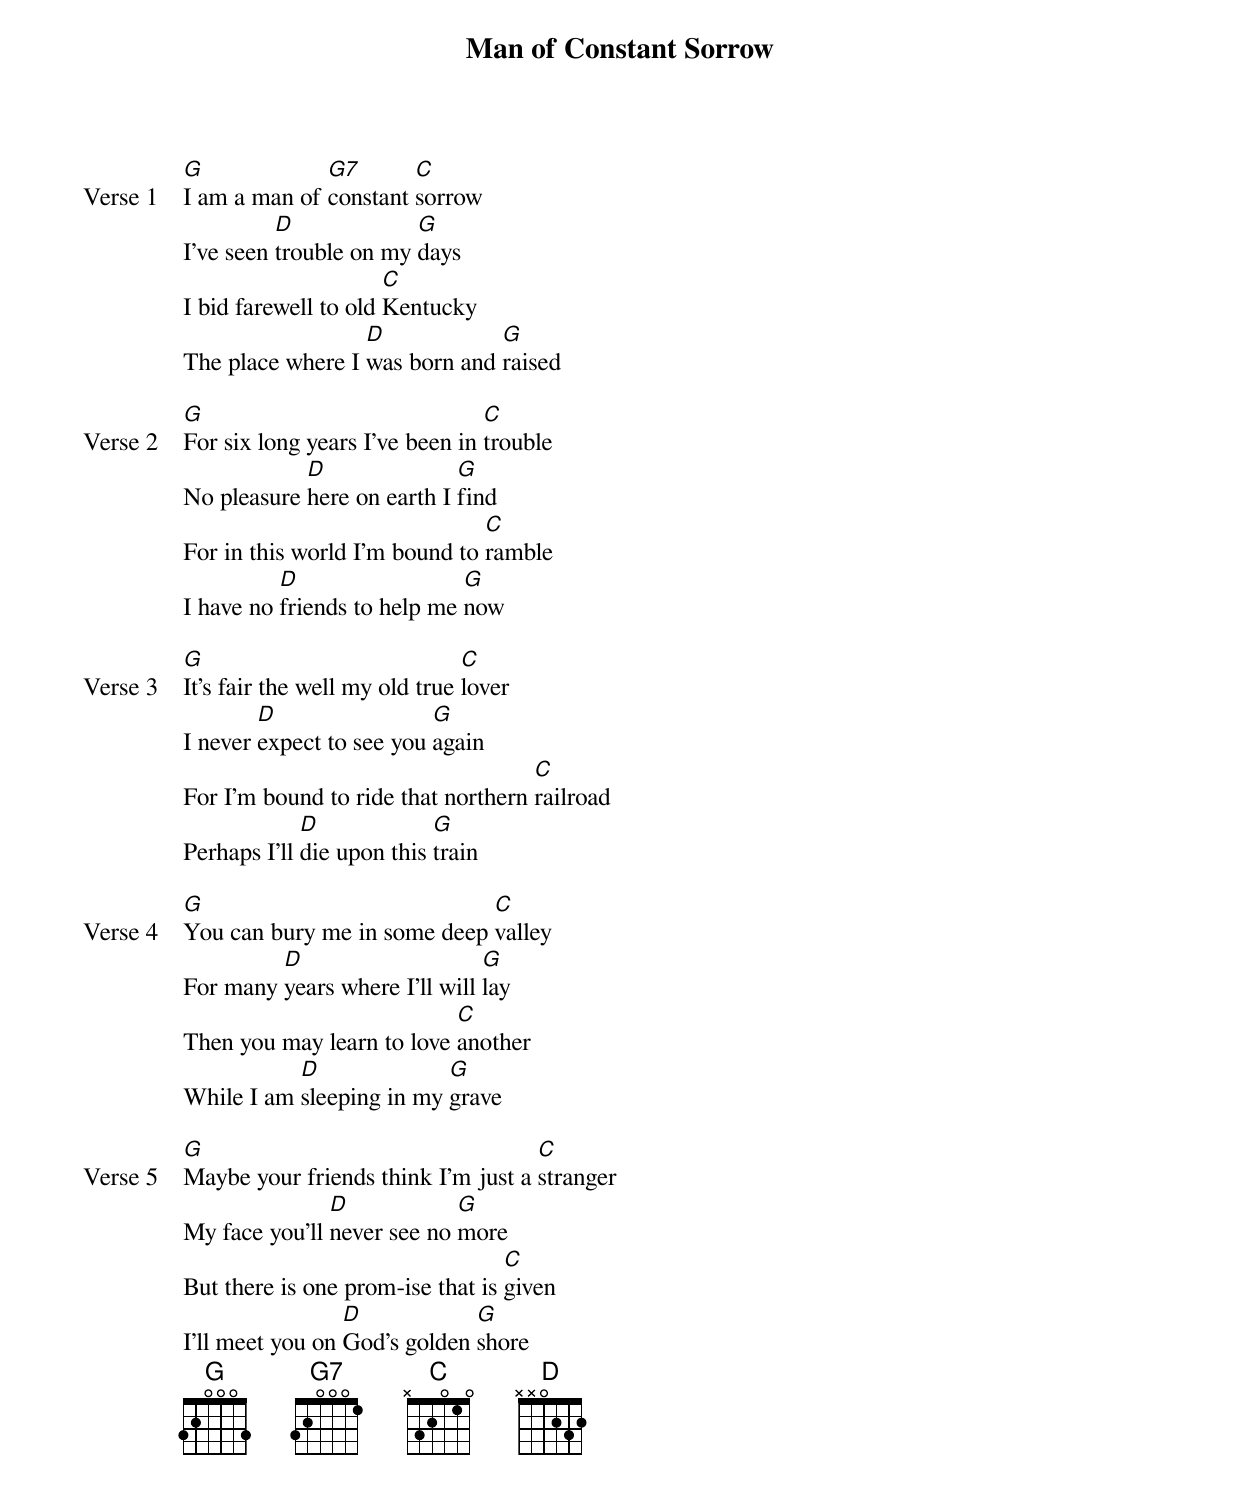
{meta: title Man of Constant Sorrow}
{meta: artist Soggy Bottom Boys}

{start_of_verse: Verse 1}
[G]I am a man of [G7]constant [C]sorrow
I've seen [D]trouble on my [G]days
I bid farewell to old [C]Kentucky
The place where I [D]was born and [G]raised
{end_of_verse}

{start_of_verse: Verse 2}
[G]For six long years I've been in [C]trouble
No pleasure [D]here on earth I [G]find
For in this world I'm bound to [C]ramble
I have no [D]friends to help me [G]now
{end_of_verse}

{start_of_verse: Verse 3}
[G]It's fair the well my old true [C]lover
I never [D]expect to see you [G]again
For I'm bound to ride that northern [C]railroad
Perhaps I'll [D]die upon this [G]train
{end_of_verse}

{start_of_verse: Verse 4}
[G]You can bury me in some deep [C]valley
For many [D]years where I'll will [G]lay
Then you may learn to love [C]another
While I am [D]sleeping in my [G]grave
{end_of_verse}

{start_of_verse: Verse 5}
[G]Maybe your friends think I'm just a [C]stranger
My face you'll [D]never see no [G]more
But there is one prom-ise that is [C]given
I'll meet you on [D]God's golden [G]shore
{end_of_verse}
